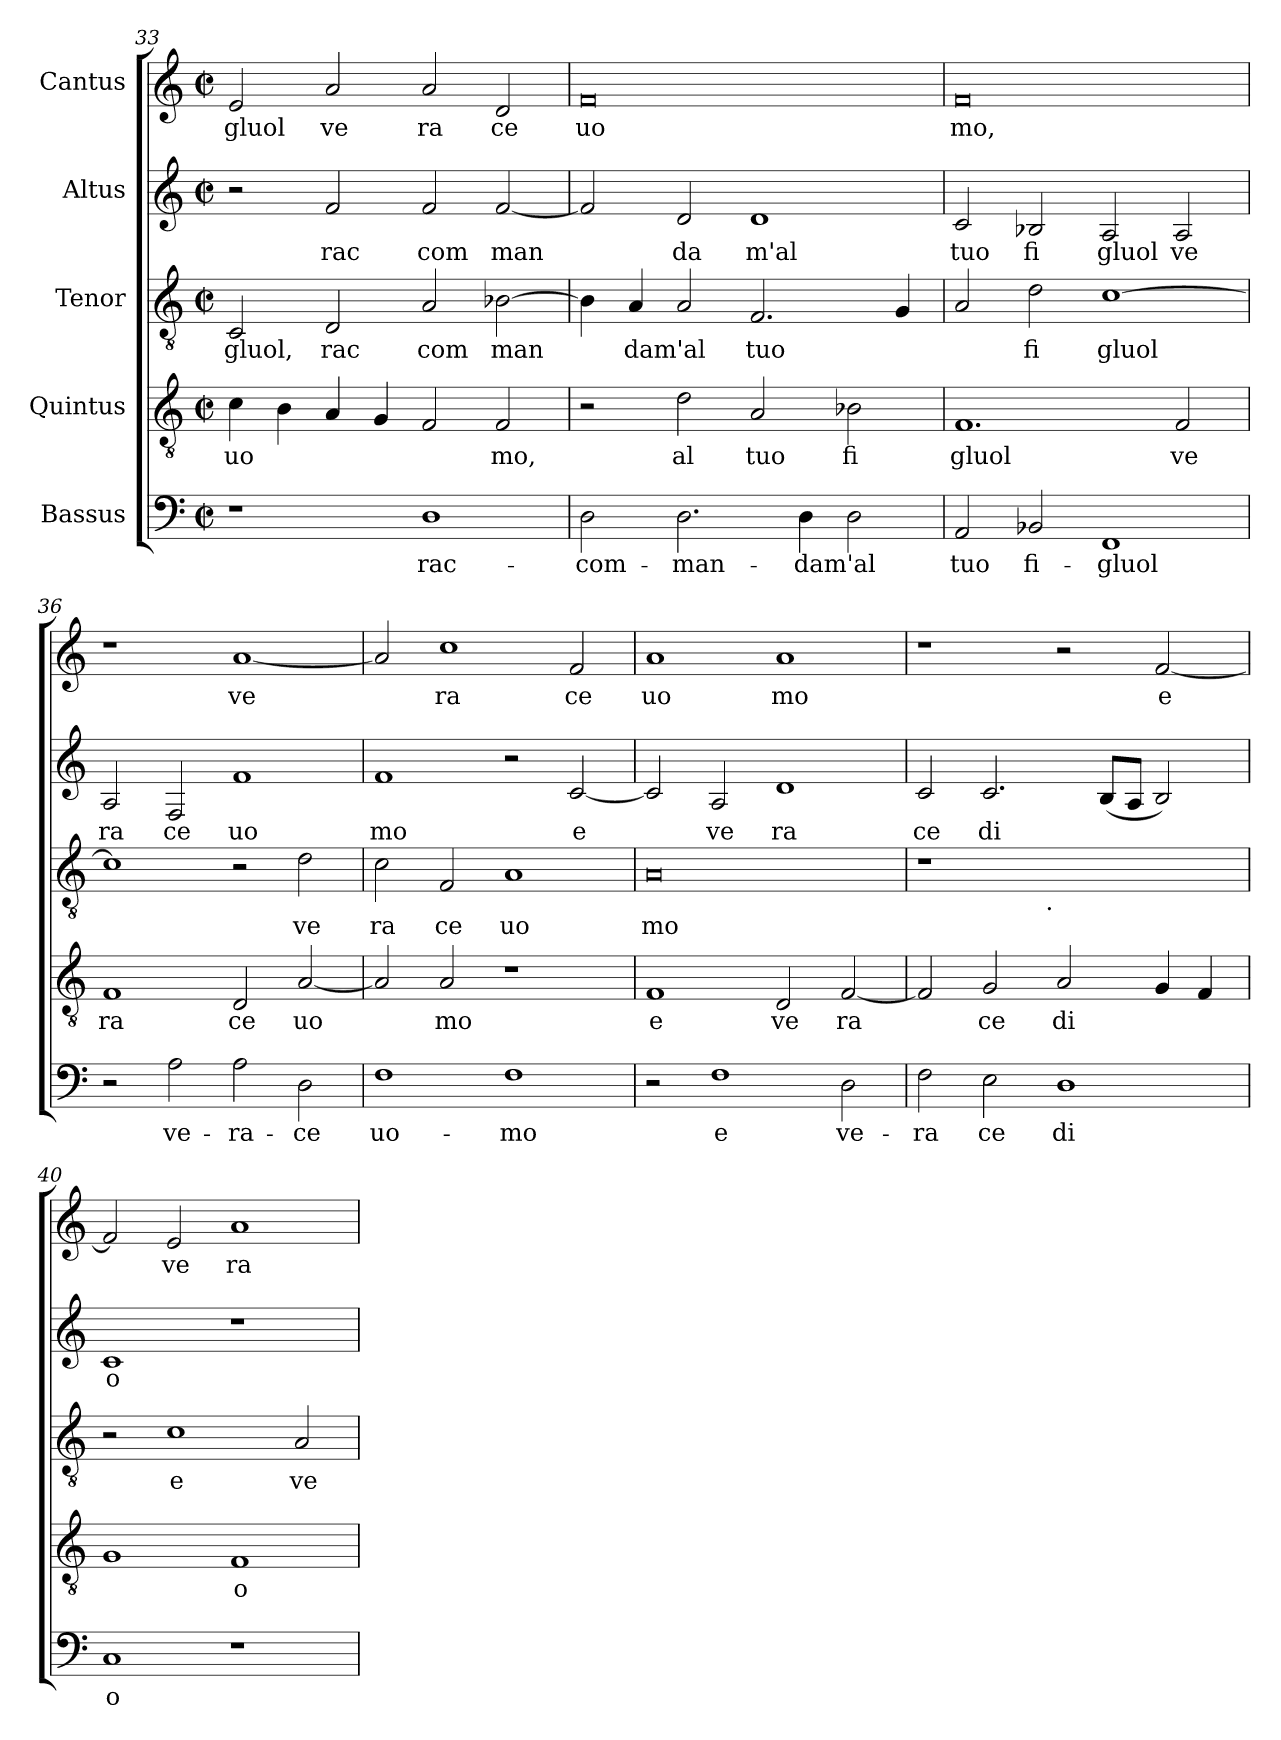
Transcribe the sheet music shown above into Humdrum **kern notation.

**kern	**text	**kern	**text	**kern	**text	**kern	**text	**kern	**text
*part5	*part5	*part4	*part4	*part3	*part3	*part2	*part2	*part1	*part1
*staff5	*staff5	*staff4	*staff4	*staff3	*staff3	*staff2	*staff2	*staff1	*staff1
*I"Bassus	*	*I"Quintus	*	*I"Tenor	*	*I"Altus	*	*I"Cantus	*
!!LO:LB:g=z
*clefF4	*	*clefGv2	*	*clefGv2	*	*clefG2	*	*clefG2	*
*k[]	*	*k[]	*	*k[]	*	*k[]	*	*k[]	*
*C:	*	*C:	*	*C:	*	*C:	*	*C:	*
*M2/2	*	*M2/2	*	*M2/2	*	*M2/2	*	*M2/2	*
*met(c|)	*	*met(c|)	*	*met(c|)	*	*met(c|)	*	*met(c|)	*
=33	=33	=33	=33	=33	=33	=33	=33	=33	=33
!	!	!	!LO:LY:b:cj	!	!LO:LY:b:cj	!	!	!	!LO:LY:b:cj
1r	.	4c\	uo	2C/	gluol,	2r	.	2e/	-gluol
!	!	!	!LO:LY:b:cj	!	!	!	!	!	!
.	.	4B\	.	.	.	.	.	.	.
!	!	!	!LO:LY:b:cj	!	!LO:LY:b:cj	!	!LO:LY:b:cj	!	!LO:LY:b:cj
.	.	4A/	.	2D/	rac	2f/	rac	2a/	ve
!	!	!	!LO:LY:b:cj	!	!	!	!	!	!
.	.	4G/	.	.	.	.	.	.	.
!	!LO:LY:b:cj	!	!LO:LY:b:cj	!	!LO:LY:b:cj	!	!LO:LY:b:cj	!	!LO:LY:b:cj
1D	rac-	2F/	.	2A/	com	2f/	com	2a/	ra
!	!	!	!LO:LY:b:cj	!	!LO:LY:b:cj	!	!LO:LY:b:cj	!	!LO:LY:b:cj
.	.	2F/	mo,	[>2B-X\	man	[<2f/	man	2d/	ce
=34	=34	=34	=34	=34	=34	=34	=34	=34	=34
!	!LO:LY:b:cj	!	!	!	!LO:LY:b:cj	!	!LO:LY:b:cj	!	!LO:LY:b:cj
2D\	-com-	2r	.	4B-\]	.	2f/]	.	0f	uo
!	!	!	!	!	!LO:LY:b:cj	!	!	!	!
.	.	.	.	4A/	dam'al	.	.	.	.
!	!LO:LY:b:cj	!	!LO:LY:b:cj	!	!LO:LY:b:cj	!	!LO:LY:b:cj	!	!
2.D\	-man-	2d\	al	2A/	.	2d/	da	.	.
!	!	!	!LO:LY:b:cj	!	!LO:LY:b:cj	!	!LO:LY:b:cj	!	!
.	.	2A/	tuo	2.F/	tuo	1d	m'al	.	.
!	!LO:LY:b:cj	!	!	!	!	!	!	!	!
4D\	-dam'al	.	.	.	.	.	.	.	.
!	!LO:LY:b:cj	!	!LO:LY:b:cj	!	!	!	!	!	!
2D\	.	2B-X\	fi	.	.	.	.	.	.
!	!	!	!	!	!LO:LY:b:cj	!	!	!	!
.	.	.	.	4G/	.	.	.	.	.
=35	=35	=35	=35	=35	=35	=35	=35	=35	=35
!	!LO:LY:b:cj	!	!LO:LY:b:cj	!	!LO:LY:b:cj	!	!LO:LY:b:cj	!	!LO:LY:b:cj
2AA/	tuo	1.F	gluol	2A/	.	2c/	tuo	0f	mo,
!	!LO:LY:b:cj	!	!	!	!LO:LY:b:cj	!	!LO:LY:b:cj	!	!
2BB-/	fi-	.	.	2d\	fi	2B-X/	fi	.	.
!	!LO:LY:b:cj	!	!	!	!LO:LY:b:cj	!	!LO:LY:b:cj	!	!
1FF	-gluol	.	.	[>1c	gluol	2A/	gluol	.	.
!	!	!	!LO:LY:b:cj	!	!	!	!LO:LY:b:cj	!	!
.	.	2F/	ve	.	.	2A/	ve	.	.
=36	=36	=36	=36	=36	=36	=36	=36	=36	=36
!	!	!	!LO:LY:b:cj	!	!LO:LY:b:cj	!	!LO:LY:b:cj	!	!
2r	.	1F	ra	1c]	.	2A/	ra	1r	.
!	!LO:LY:b:cj	!	!	!	!	!	!LO:LY:b:cj	!	!
2A\	ve-	.	.	.	.	2F/	ce	.	.
!	!LO:LY:b:cj	!	!LO:LY:b:cj	!	!	!	!LO:LY:b:cj	!	!LO:LY:b:cj
2A\	-ra-	2D/	ce	2r	.	1f	uo	[<1a	ve
!	!LO:LY:b:cj	!	!LO:LY:b:cj	!	!LO:LY:b:cj	!	!	!	!
2D\	-ce	[<2A/	uo	2d\	ve	.	.	.	.
=37	=37	=37	=37	=37	=37	=37	=37	=37	=37
!	!LO:LY:b:cj	!	!LO:LY:b:cj	!	!LO:LY:b:cj	!	!LO:LY:b:cj	!	!LO:LY:b:cj
1F	uo-	2A/]	.	2c\	ra	1f	mo	2a/]	.
!	!	!	!LO:LY:b:cj	!	!LO:LY:b:cj	!	!	!	!LO:LY:b:cj
.	.	2A/	mo	2F/	ce	.	.	1cc	ra
!	!LO:LY:b:cj	!	!	!	!LO:LY:b:cj	!	!	!	!
1F	-mo	1r	.	1A	uo	2r	.	.	.
!	!	!	!	!	!	!	!LO:LY:b:cj	!	!LO:LY:b:cj
.	.	.	.	.	.	[<2c/	e	2f/	ce
=38	=38	=38	=38	=38	=38	=38	=38	=38	=38
!	!	!	!LO:LY:b:cj	!	!LO:LY:b:cj	!	!LO:LY:b:cj	!	!LO:LY:b:cj
2r	.	1F	e	0A	mo	2c/]	.	1a	uo
!	!LO:LY:b:cj	!	!	!	!	!	!LO:LY:b:cj	!	!
1F	e	.	.	.	.	2A/	ve	.	.
!	!	!	!LO:LY:b:cj	!	!	!	!LO:LY:b:cj	!	!LO:LY:b:cj
.	.	2D/	ve	.	.	1d	ra	1a	mo
!	!LO:LY:b:cj	!	!LO:LY:b:cj	!	!	!	!	!	!
2D\	ve-	[<2F/	ra	.	.	.	.	.	.
!!LO:PB:g=z
=39	=39	=39	=39	=39	=39	=39	=39	=39	=39
!	!LO:LY:b:cj	!	!LO:LY:b:cj	!	!	!	!LO:LY:b:cj	!	!
*	*	*	*	*^	*	*	*	*	*
2F\	-ra	2F/]	.	1r	2ryy	.	2c/	ce	1r	.
!	!LO:LY:b:cj	!	!LO:LY:b:cj	!	!	!	!	!LO:LY:b:cj	!	!
2E\	ce	2G/	ce	.	4...ryy	.	2.c/	di-	.	.
!	!	!	!	!	!LO:TX:b:t=.	!	!	!	!	!
.	.	.	.	.	1ryy	.	.	.	.	.
!	!LO:LY:b:cj	!	!LO:LY:b:cj	!	!	!	!	!	!	!
1D	di	2A/	di	1ryy	.	.	.	.	2r	.
!	!	!	!	!	!	!	!	!LO:LY:b:cj	!	!
.	.	.	.	.	.	.	(>8B/L	--	.	.
!	!	!	!	!	!	!	!	!LO:LY:b:cj	!	!
.	.	.	.	.	.	.	8A/J	--	.	.
!	!	!	!LO:LY:b:cj	!	!	!	!	!LO:LY:b:cj	!	!LO:LY:b:cj
.	.	4G/	.	.	.	.	2B/)	--	[<2f/	e
!	!	!	!LO:LY:b:cj	!	!	!	!	!	!	!
.	.	4F/	.	.	.	.	.	.	.	.
.	.	.	.	.	32ryy	.	.	.	.	.
=40	=40	=40	=40	=40	=40	=40	=40	=40	=40	=40
!	!LO:LY:b:cj	!	!LO:LY:b:cj	!	!	!	!	!LO:LY:b:cj	!	!LO:LY:b:cj
*	*	*	*	*v	*v	*	*	*	*	*
1C	o	1G	.	2r	.	1c	-o	2f/]	.
!	!	!	!	!	!LO:LY:b:cj	!	!	!	!LO:LY:b:cj
.	.	.	.	1c	e	.	.	2e/	ve
!	!	!	!LO:LY:b:cj	!	!	!	!	!	!LO:LY:b:cj
1r	.	1F	o	.	.	1r	.	1a	ra
!	!	!	!	!	!LO:LY:b:cj	!	!	!	!
.	.	.	.	2A/	ve	.	.	.	.
=	=	=	=	=	=	=	=	=	=
*-	*-	*-	*-	*-	*-	*-	*-	*-	*-
